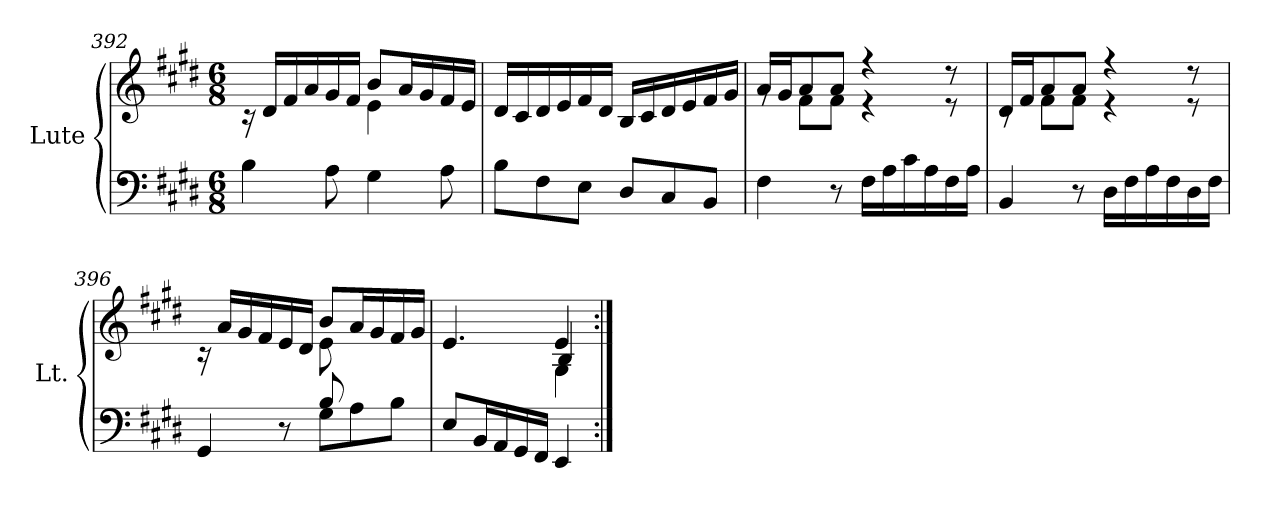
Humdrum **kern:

**kern	**kern
*part1	*part1
*staff2	*staff1
*I"Lute	*
*I'Lt.	*
*clefF4	*clefG2
*k[f#c#g#d#]	*k[f#c#g#d#]
*M6/8	*M6/8
=392	=392
*	*^
4B\	16rc	4.ryy
.	16d#/LL	.
.	16f#/	.
.	16a/	.
8A\	16g#/	.
.	16f#/JJ	.
4G#\	8b/L	4e\
.	16a/L	.
.	16g#/	.
8A\	16f#/	8ryy
.	16e/JJ	.
*	*v	*v
=393	=393
8B\L	16d#/LL
.	16c#/
8F#\	16d#/
.	16e/
8E\J	16f#/
.	16d#/JJ
8D#/L	16B/LL
.	16c#/
8C#/	16d#/
.	16e/
8BB/J	16f#/
.	16g#/JJ
!!LO:LB:g=z
=394	=394
*	*^
4F#\	16a/LL	8rg
.	16g#/J	.
.	8a/	8f#\L
8r	8a/J	8f#\J
16F#\LL	4r	4r
16A\	.	.
16c#\	.	.
16A\	.	.
16F#\	8r	8r
16A\JJ	.	.
=395	=395	=395
4BB/	16d#/LL	8rc
.	16f#/J	.
.	8a/	8f#\L
8r	8a/J	8f#\J
16D#\LL	4r	4r
16F#\	.	.
16A\	.	.
16F#\	.	.
16D#\	8r	8r
16F#\JJ	.	.
=396	=396	=396
*^	*	*
4GG#/	4ryy	16rc	4.ryy
.	.	16a/LL	.
.	.	16g#/	.
.	.	16f#/	.
8r	8ryy	16e/	.
.	.	16d#/JJ	.
8B/	8G#\L	8b/L	8e\
4ryy	8A\	16a/L	4ryy
.	.	16g#/	.
.	8B\J	16f#/	.
.	.	16g#/JJ	.
*v	*v	*	*
=397	=397	=397
*	*	*^
8E/L	4.e/	4.ryy	4.ryy
16BB/L	.	.	.
16AA/	.	.	.
16GG#/	.	.	.
16FF#/JJ	.	.	.
4EE/	4e/	4G#\	4B/
*	*v	*v	*v
=:|!	=:|!
*-	*-
